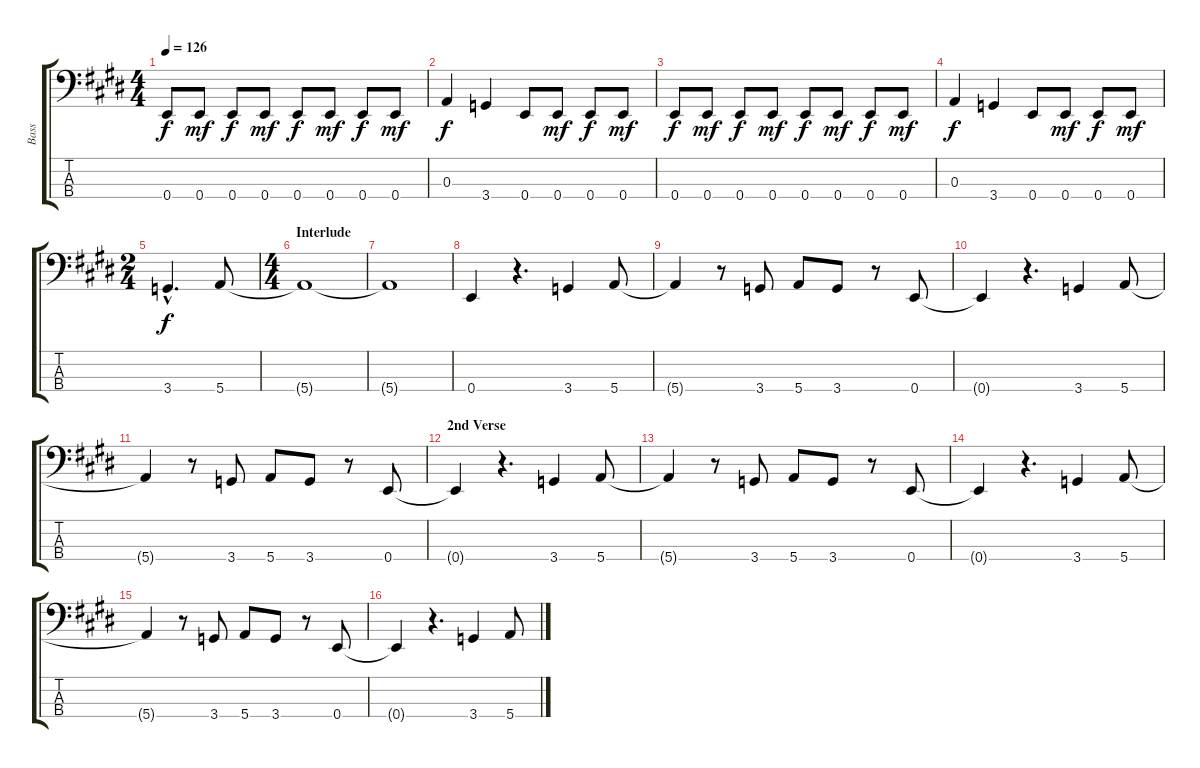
\track ("Bass" "Bass") {instrument electricbassfinger}
\staff {score tabs}
\tuning (G2 D2 A1 E1) {hide}
\ts (4 4)
\tempo 126
\clef f4
\ks e
0.4.8{dy f} 0.4.8{dy mf} 0.4.8{dy f} 0.4.8{dy mf} 0.4.8{dy f} 0.4.8{dy mf} 0.4.8{dy f} 0.4.8{dy mf} |
0.3.4{dy f} 3.4.4 0.4.8 0.4.8{dy mf} 0.4.8{dy f} 0.4.8{dy mf} |
0.4.8{dy f} 0.4.8{dy mf} 0.4.8{dy f} 0.4.8{dy mf} 0.4.8{dy f} 0.4.8{dy mf} 0.4.8{dy f} 0.4.8{dy mf} |
0.3.4{dy f} 3.4.4 0.4.8 0.4.8{dy mf} 0.4.8{dy f} 0.4.8{dy mf} |
\ts (2 4)
3.4{hac}.4{d dy f} 5.4.8 |
\ts (4 4)
\section ("" "Interlude")
5.4{t}.1 |
5.4{t}.1 |
0.4.4 r.4{d} 3.4.4 5.4.8 |
5.4{t}.4 r.8 3.4.8 5.4.8 3.4.8 r.8 0.4.8 |
0.4{t}.4 r.4{d} 3.4.4 5.4.8 |
5.4{t}.4 r.8 3.4.8 5.4.8 3.4.8 r.8 0.4.8 |
\section ("" "2nd Verse")
0.4{t}.4 r.4{d} 3.4.4 5.4.8 |
5.4{t}.4 r.8 3.4.8 5.4.8 3.4.8 r.8 0.4.8 |
0.4{t}.4 r.4{d} 3.4.4 5.4.8 |
5.4{t}.4 r.8 3.4.8 5.4.8 3.4.8 r.8 0.4.8 |
0.4{t}.4 r.4{d} 3.4.4 5.4.8
